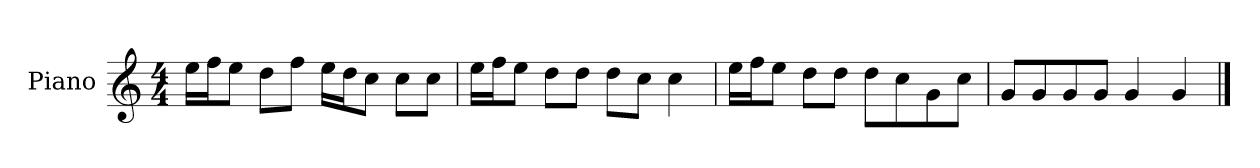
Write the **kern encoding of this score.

**kern
*part1
*staff1
*I"Piano
*I'P-no
*clefG2
*k[]
*M4/4
*MM90
=1
16ee\LL
16ff\J
8ee\J
8dd\L
8ff\J
16ee\LL
16dd\J
8cc\J
8cc\L
8cc\J
=2
16ee\LL
16ff\J
8ee\J
8dd\L
8dd\J
8dd\L
8cc\J
4cc\
=3
16ee\LL
16ff\J
8ee\J
8dd\L
8dd\J
8dd\L
8cc\
8g\
8cc\J
=4
8g/L
8g/
8g/
8g/J
4g/
4g/
==
*-
